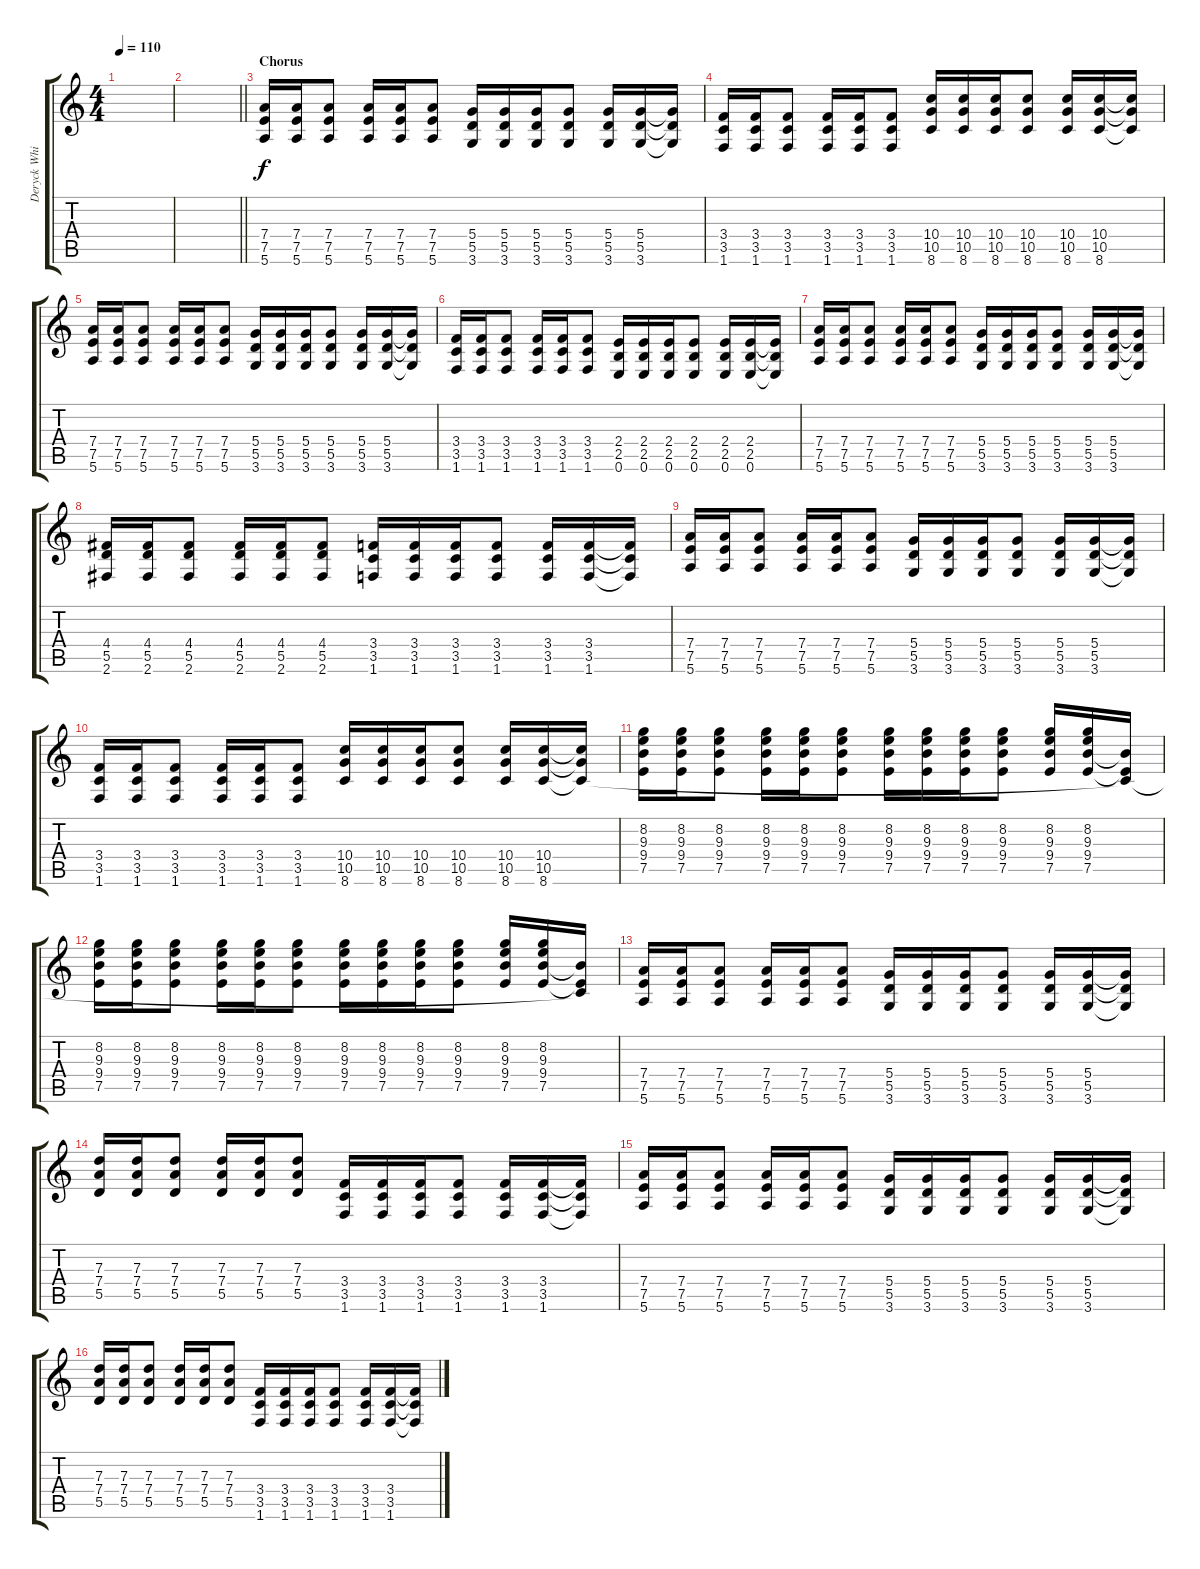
\track ("Deryck Whibley" "Deryck Whi") {instrument distortionguitar}
\staff {score tabs}
\tuning (E4 B3 G3 D3 A2 E2) {hide}
\ts (4 4)
\tempo 110
\clef g2
\ks c
|
\barLineRight lightlight
|
\section ("" "Chorus")
(7.4 7.5 5.6).16{instrument overdrivenguitar} (7.4 7.5 5.6).16 (7.4 7.5 5.6).8 (7.4 7.5 5.6).16 (7.4 7.5 5.6).16 (7.4 7.5 5.6).8 (5.4 5.5 3.6).16 (5.4 5.5 3.6).16 (5.4 5.5 3.6).16 (5.4 5.5 3.6).8 (5.4 5.5 3.6).16 (5.4 5.5 3.6).16 (5.4{t} 5.5{t} 3.6{t}).16 |
(3.4 3.5 1.6).16 (3.4 3.5 1.6).16 (3.4 3.5 1.6).8 (3.4 3.5 1.6).16 (3.4 3.5 1.6).16 (3.4 3.5 1.6).8 (10.4 10.5 8.6).16 (10.4 10.5 8.6).16 (10.4 10.5 8.6).16 (10.4 10.5 8.6).8 (10.4 10.5 8.6).16 (10.4 10.5 8.6).16 (10.4{t} 10.5{t} 8.6{t}).16 |
(7.4 7.5 5.6).16 (7.4 7.5 5.6).16 (7.4 7.5 5.6).8 (7.4 7.5 5.6).16 (7.4 7.5 5.6).16 (7.4 7.5 5.6).8 (5.4 5.5 3.6).16 (5.4 5.5 3.6).16 (5.4 5.5 3.6).16 (5.4 5.5 3.6).8 (5.4 5.5 3.6).16 (5.4 5.5 3.6).16 (5.4{t} 5.5{t} 3.6{t}).16 |
(3.4 3.5 1.6).16 (3.4 3.5 1.6).16 (3.4 3.5 1.6).8 (3.4 3.5 1.6).16 (3.4 3.5 1.6).16 (3.4 3.5 1.6).8 (2.4 2.5 0.6).16 (2.4 2.5 0.6).16 (2.4 2.5 0.6).16 (2.4 2.5 0.6).8 (2.4 2.5 0.6).16 (2.4 2.5 0.6).16 (2.4{t} 2.5{t} 0.6{t}).16 |
(7.4 7.5 5.6).16 (7.4 7.5 5.6).16 (7.4 7.5 5.6).8 (7.4 7.5 5.6).16 (7.4 7.5 5.6).16 (7.4 7.5 5.6).8 (5.4 5.5 3.6).16 (5.4 5.5 3.6).16 (5.4 5.5 3.6).16 (5.4 5.5 3.6).8 (5.4 5.5 3.6).16 (5.4 5.5 3.6).16 (5.4{t} 5.5{t} 3.6{t}).16 |
(4.4 5.5 2.6).16 (4.4 5.5 2.6).16 (4.4 5.5 2.6).8 (4.4 5.5 2.6).16 (4.4 5.5 2.6).16 (4.4 5.5 2.6).8 (3.4 3.5 1.6).16 (3.4 3.5 1.6).16 (3.4 3.5 1.6).16 (3.4 3.5 1.6).8 (3.4 3.5 1.6).16 (3.4 3.5 1.6).16 (3.4{t} 3.5{t} 1.6{t}).16 |
(7.4 7.5 5.6).16 (7.4 7.5 5.6).16 (7.4 7.5 5.6).8 (7.4 7.5 5.6).16 (7.4 7.5 5.6).16 (7.4 7.5 5.6).8 (5.4 5.5 3.6).16 (5.4 5.5 3.6).16 (5.4 5.5 3.6).16 (5.4 5.5 3.6).8 (5.4 5.5 3.6).16 (5.4 5.5 3.6).16 (5.4{t} 5.5{t} 3.6{t}).16 |
(3.4 3.5 1.6).16 (3.4 3.5 1.6).16 (3.4 3.5 1.6).8 (3.4 3.5 1.6).16 (3.4 3.5 1.6).16 (3.4 3.5 1.6).8 (10.4 10.5 8.6).16 (10.4 10.5 8.6).16 (10.4 10.5 8.6).16 (10.4 10.5 8.6).8 (10.4 10.5 8.6).16 (10.4 10.5 8.6).16 (10.4{t} 10.5{t} 8.6{t}).16 |
(8.2 9.3 9.4 7.5).16 (8.2 9.3 9.4 7.5).16 (8.2 9.3 9.4 7.5).8 (8.2 9.3 9.4 7.5).16 (8.2 9.3 9.4 7.5).16 (8.2 9.3 9.4 7.5).8 (8.2 9.3 9.4 7.5).16 (8.2 9.3 9.4 7.5).16 (8.2 9.3 9.4 7.5).16 (8.2 9.3 9.4 7.5).8 (8.2 9.3 9.4 7.5).16 (8.2 9.3 9.4 7.5).16 (9.4{t} 7.5{t} 8.6{t}).16 |
(8.2 9.3 9.4 7.5).16 (8.2 9.3 9.4 7.5).16 (8.2 9.3 9.4 7.5).8 (8.2 9.3 9.4 7.5).16 (8.2 9.3 9.4 7.5).16 (8.2 9.3 9.4 7.5).8 (8.2 9.3 9.4 7.5).16 (8.2 9.3 9.4 7.5).16 (8.2 9.3 9.4 7.5).16 (8.2 9.3 9.4 7.5).8 (8.2 9.3 9.4 7.5).16 (8.2 9.3 9.4 7.5).16 (9.4{t} 7.5{t} 8.6{t}).16 |
(7.4 7.5 5.6).16{instrument electricguitarclean} (7.4 7.5 5.6).16 (7.4 7.5 5.6).8 (7.4 7.5 5.6).16 (7.4 7.5 5.6).16 (7.4 7.5 5.6).8 (5.4 5.5 3.6).16 (5.4 5.5 3.6).16 (5.4 5.5 3.6).16 (5.4 5.5 3.6).8 (5.4 5.5 3.6).16 (5.4 5.5 3.6).16 (5.4{t} 5.5{t} 3.6{t}).16 |
(7.3 7.4 5.5).16 (7.3 7.4 5.5).16 (7.3 7.4 5.5).8 (7.3 7.4 5.5).16 (7.3 7.4 5.5).16 (7.3 7.4 5.5).8 (3.4 3.5 1.6).16 (3.4 3.5 1.6).16 (3.4 3.5 1.6).16 (3.4 3.5 1.6).8 (3.4 3.5 1.6).16 (3.4 3.5 1.6).16 (3.4{t} 3.5{t} 1.6{t}).16 |
(7.4 7.5 5.6).16 (7.4 7.5 5.6).16 (7.4 7.5 5.6).8 (7.4 7.5 5.6).16 (7.4 7.5 5.6).16 (7.4 7.5 5.6).8 (5.4 5.5 3.6).16 (5.4 5.5 3.6).16 (5.4 5.5 3.6).16 (5.4 5.5 3.6).8 (5.4 5.5 3.6).16 (5.4 5.5 3.6).16 (5.4{t} 5.5{t} 3.6{t}).16 |
(7.3 7.4 5.5).16 (7.3 7.4 5.5).16 (7.3 7.4 5.5).8 (7.3 7.4 5.5).16 (7.3 7.4 5.5).16 (7.3 7.4 5.5).8 (3.4 3.5 1.6).16 (3.4 3.5 1.6).16 (3.4 3.5 1.6).16 (3.4 3.5 1.6).8 (3.4 3.5 1.6).16 (3.4 3.5 1.6).16 (3.4{t} 3.5{t} 1.6{t}).16
